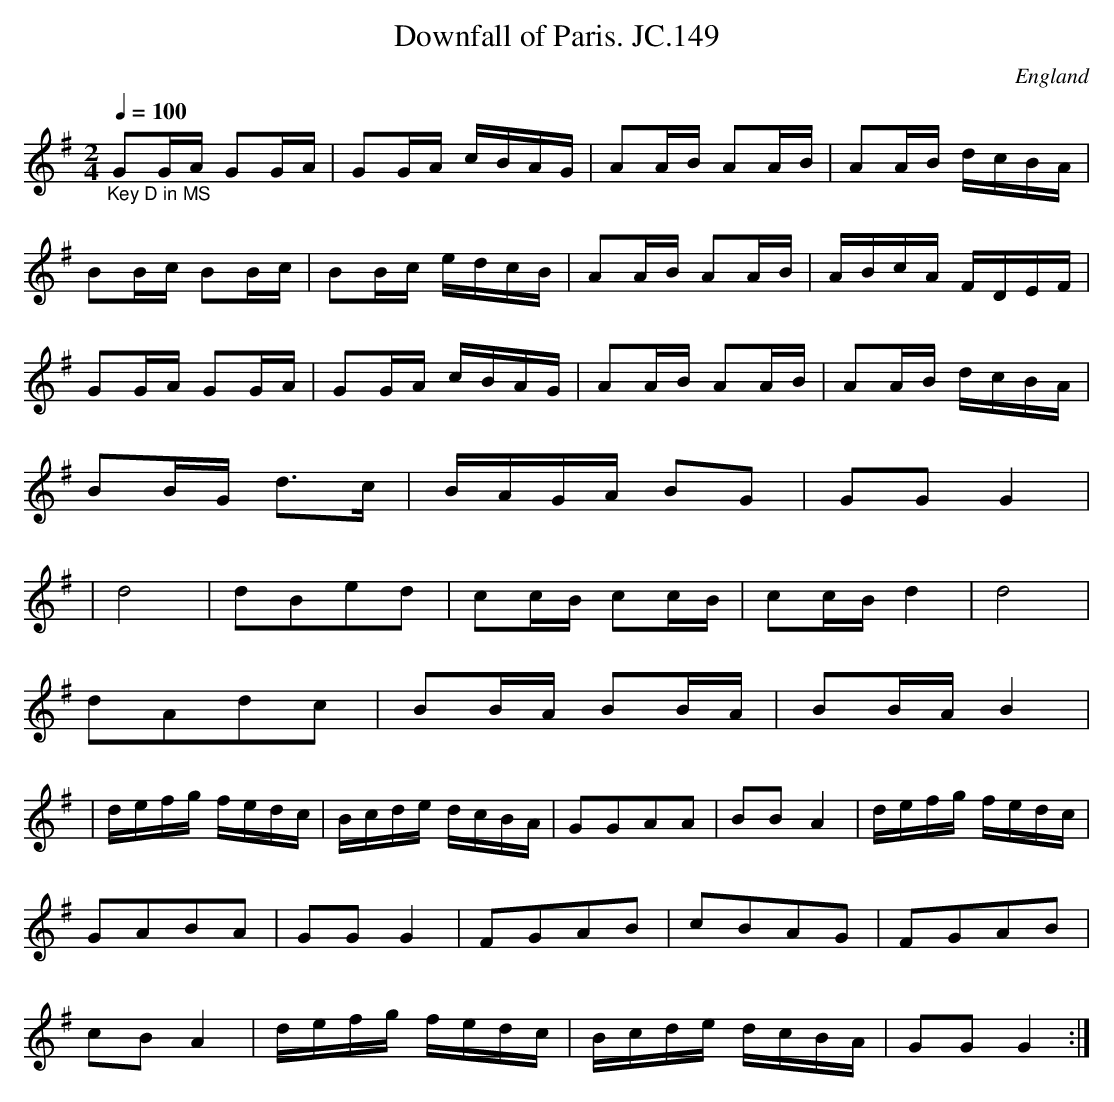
X:1
T:Downfall of Paris. JC.149
O:England
M:2/4
L:1/16
Q:1/4=100
K:G major
"_Key D in MS"G2GA G2GA|\
G2GA cBAG|A2AB A2AB|A2AB dcBA|!
B2Bc B2Bc|B2Bc edcB|A2AB A2AB|ABcA FDEF|!
G2GA G2GA|G2GA cBAG|A2AB A2AB|A2AB dcBA|!
B2BG d3c|BAGA B2G2|G2G2 G4|!
|d8|d2B2e2d2|c2cB c2cB|c2cB d4|d8|!
d2A2d2c2|B2BA B2BA|B2BA B4|!
|defg fedc|Bcde dcBA|G2G2A2A2|B2B2A4|defg fedc|!
G2A2B2A2|G2G2G4|F2G2A2B2|c2B2A2G2|F2G2A2B2|!
c2B2A4|defg fedc|Bcde dcBA|G2G2G4:|
